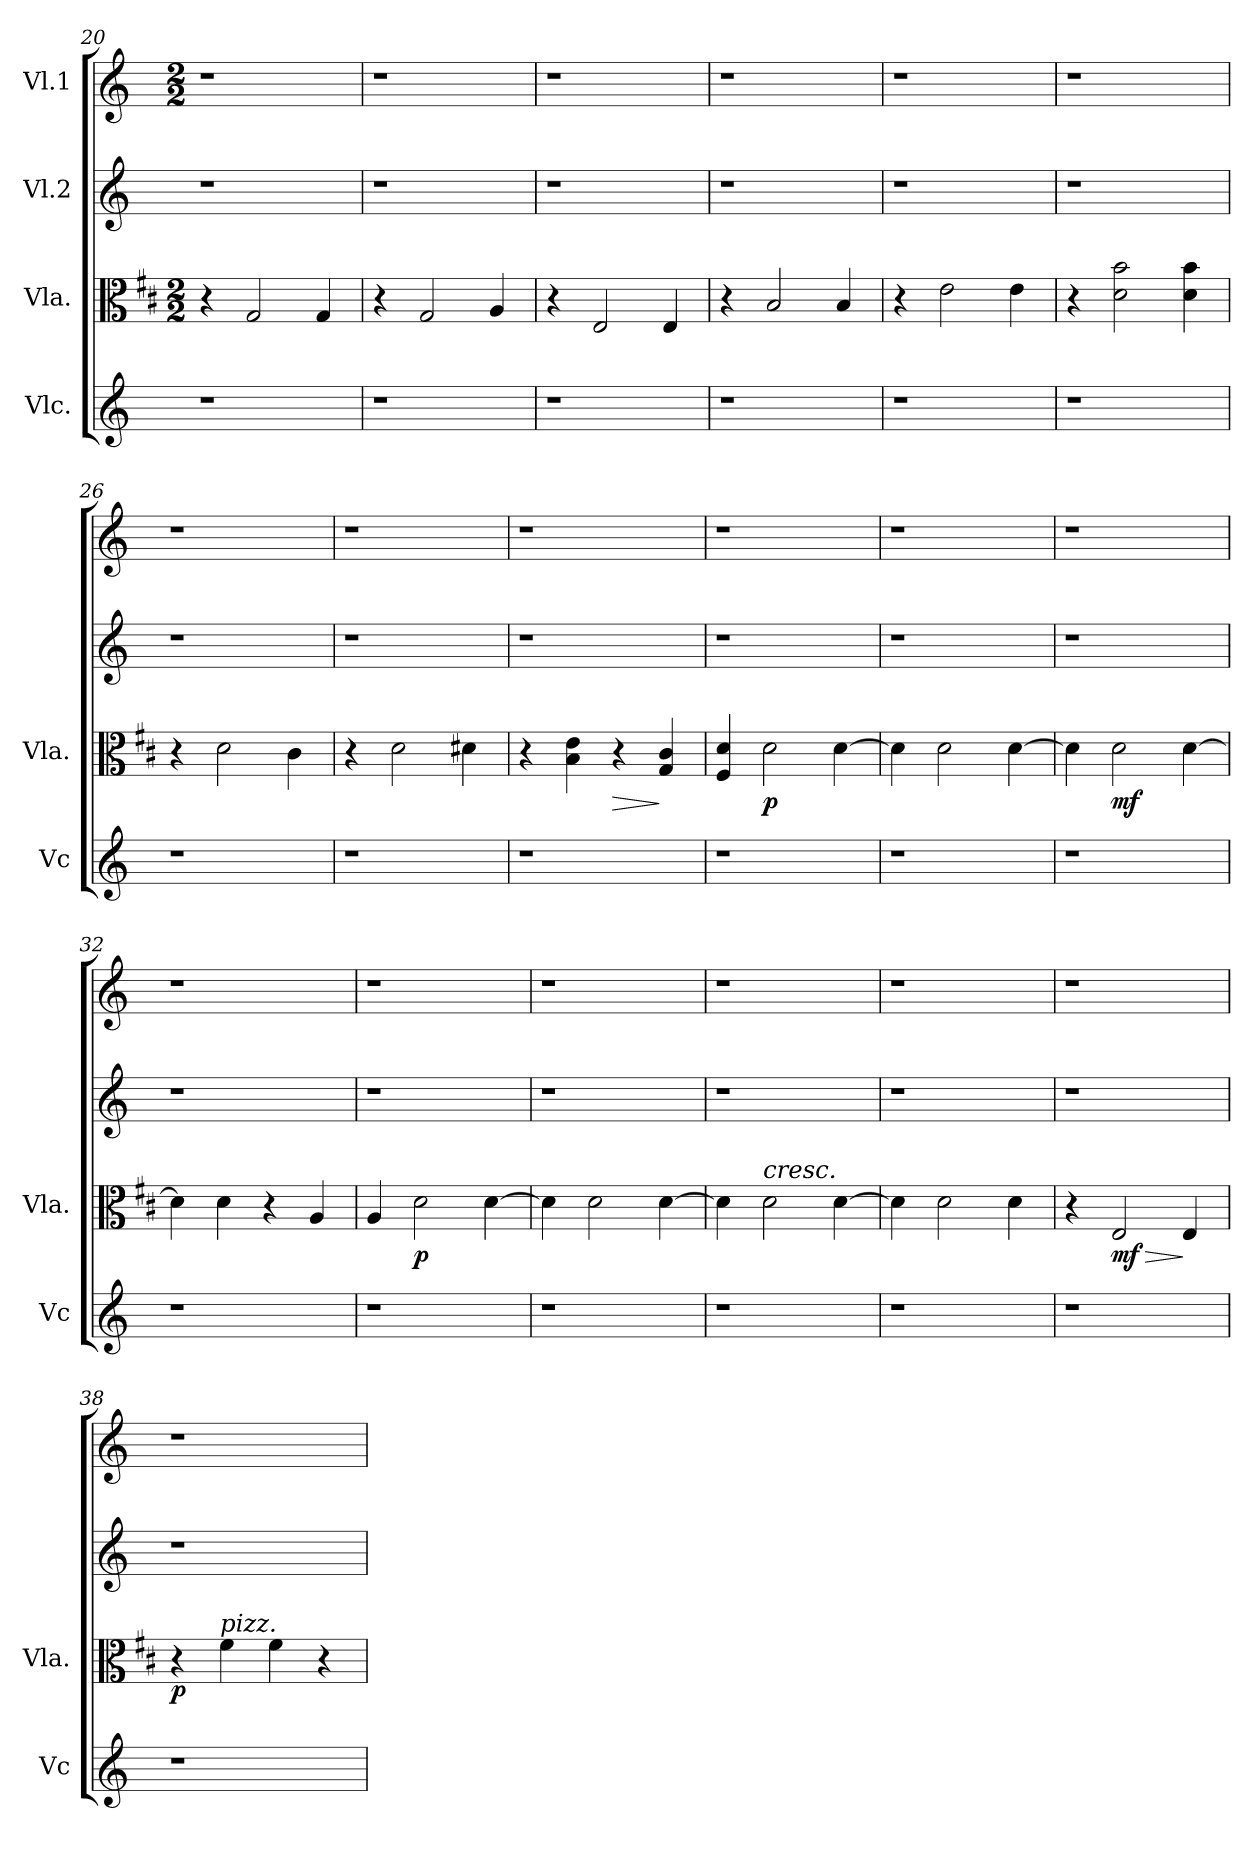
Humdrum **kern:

**kern	**kern	**dynam	**kern	**kern
*part4	*part3	*part3	*part2	*part1
*staff4	*staff3	*staff3	*staff2	*staff1
*I"Vlc.	*I"Vla.	*	*I"Vl.2	*I"Vl.1
*I'Vc	*I'Vla.	*	*	*
*clefG2	*clefC3	*	*clefG2	*clefG2
*k[]	*k[f#c#]	*	*k[]	*k[]
*	*M2/2	*	*	*M2/2
=20	=20	=20	=20	=20
1r	4r	.	1r	1r
.	2G/	.	.	.
.	4G/	.	.	.
=21	=21	=21	=21	=21
1r	4r	.	1r	1r
.	2G/	.	.	.
.	4A/	.	.	.
=22	=22	=22	=22	=22
1r	4r	.	1r	1r
.	2E/	.	.	.
.	4E/	.	.	.
=23	=23	=23	=23	=23
1r	4r	.	1r	1r
.	2B/	.	.	.
.	4B/	.	.	.
!!LO:LB:g=z
=24	=24	=24	=24	=24
1r	4r	.	1r	1r
.	2e\	.	.	.
.	4e\	.	.	.
=25	=25	=25	=25	=25
1r	4r	.	1r	1r
.	2d\ 2b\	.	.	.
.	4d\ 4b\	.	.	.
=26	=26	=26	=26	=26
1r	4r	.	1r	1r
.	2d\	.	.	.
.	4c#\	.	.	.
=27	=27	=27	=27	=27
1r	4r	.	1r	1r
.	2d\	.	.	.
.	4d#X\	.	.	.
=28	=28	=28	=28	=28
1r	4r	.	1r	1r
.	4B\ 4e\	.	.	.
!	!	!LO:HP:b	!	!
.	4r	>	.	.
.	4G/ 4c#/	]	.	.
=29	=29	=29	=29	=29
1r	4F#/ 4d/	.	1r	1r
!	!	!LO:DY:b	!	!
.	2d\	p	.	.
.	[4d\	.	.	.
=30	=30	=30	=30	=30
1r	4d\]	.	1r	1r
.	2d\	.	.	.
.	[4d\	.	.	.
!!LO:LB:g=z
=31	=31	=31	=31	=31
1r	4d\]	.	1r	1r
!	!	!LO:DY:b	!	!
.	2d\	mf	.	.
.	[4d\	.	.	.
!!LO:PB:g=z
=32	=32	=32	=32	=32
1r	4d\]	.	1r	1r
.	4d\	.	.	.
.	4r	.	.	.
.	4A/	.	.	.
=33	=33	=33	=33	=33
1r	4A/	.	1r	1r
!	!	!LO:DY:b	!	!
.	2d\	p	.	.
.	[4d\	.	.	.
=34	=34	=34	=34	=34
1r	4d\]	.	1r	1r
.	2d\	.	.	.
.	[4d\	.	.	.
=35	=35	=35	=35	=35
1r	4d\]	.	1r	1r
!	!LO:TX:a:i:t=cresc.	!	!	!
.	2d\	.	.	.
.	[4d\	.	.	.
=36	=36	=36	=36	=36
1r	4d\]	.	1r	1r
.	2d\	.	.	.
.	4d\	.	.	.
=37	=37	=37	=37	=37
1r	4r	.	1r	1r
!	!	!LO:HP:b	!	!
!	!	!LO:HP:n=1:b	!	!
!	!	!LO:DY:n=1:b	!	!
.	2E/	> > mf	.	.
.	4E/	]	.	.
.	.	]	.	.
!!LO:LB:g=z
=38	=38	=38	=38	=38
!	!	!LO:DY:b	!	!
1r	4r	p	1r	1r
!	!LO:TX:a:i:t=pizz.	!	!	!
.	4f#\	.	.	.
.	4f#\	.	.	.
.	4r	.	.	.
=	=	=	=	=
*-	*-	*-	*-	*-
